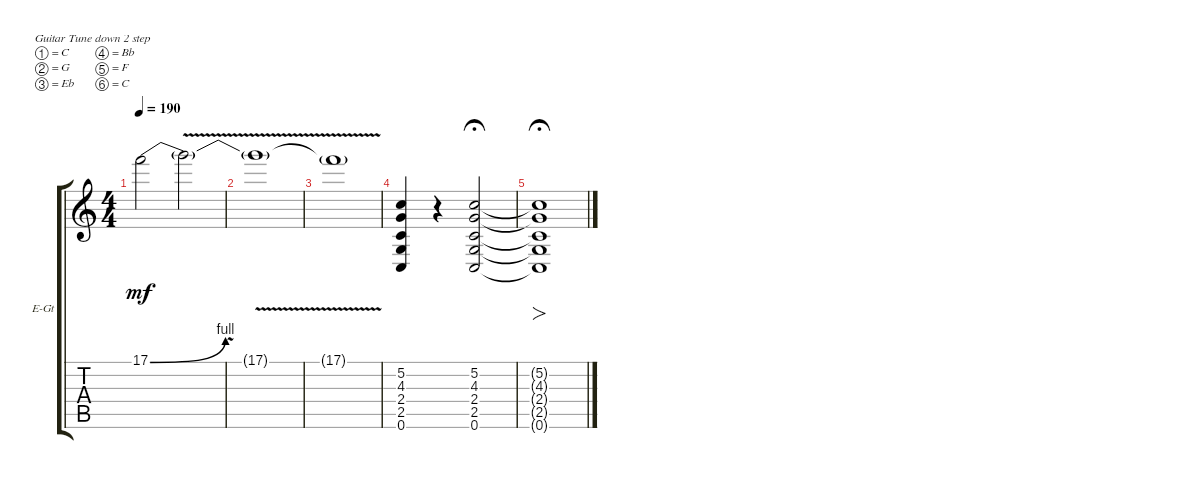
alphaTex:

\bracketExtendMode groupsimilarinstruments
\firstSystemTrackNameOrientation horizontal
\otherSystemsTrackNameOrientation horizontal
\track ("Electric Guitar" "E-Gt") {instrument distortionguitar}
\staff {score tabs}
\tuning (C4 G3 Eb3 Bb2 F2 C2)
\ts (4 4)
\tempo 190
\clef g2
\ks c
17.1{be (bend 0 0 15 4)}.2{dy mf} 17.1{v t}.2 |
17.1{v t}.1 |
17.1{v t}.1 |
(0.6 2.5 2.4 4.3 5.2).4 r.4 (0.6 2.5 2.4 4.3 5.2).2{fermata (medium 1)} |
(0.6{t} 2.5{t} 2.4{t} 4.3{t} 5.2{t}).1{fo fermata (medium 1)}
